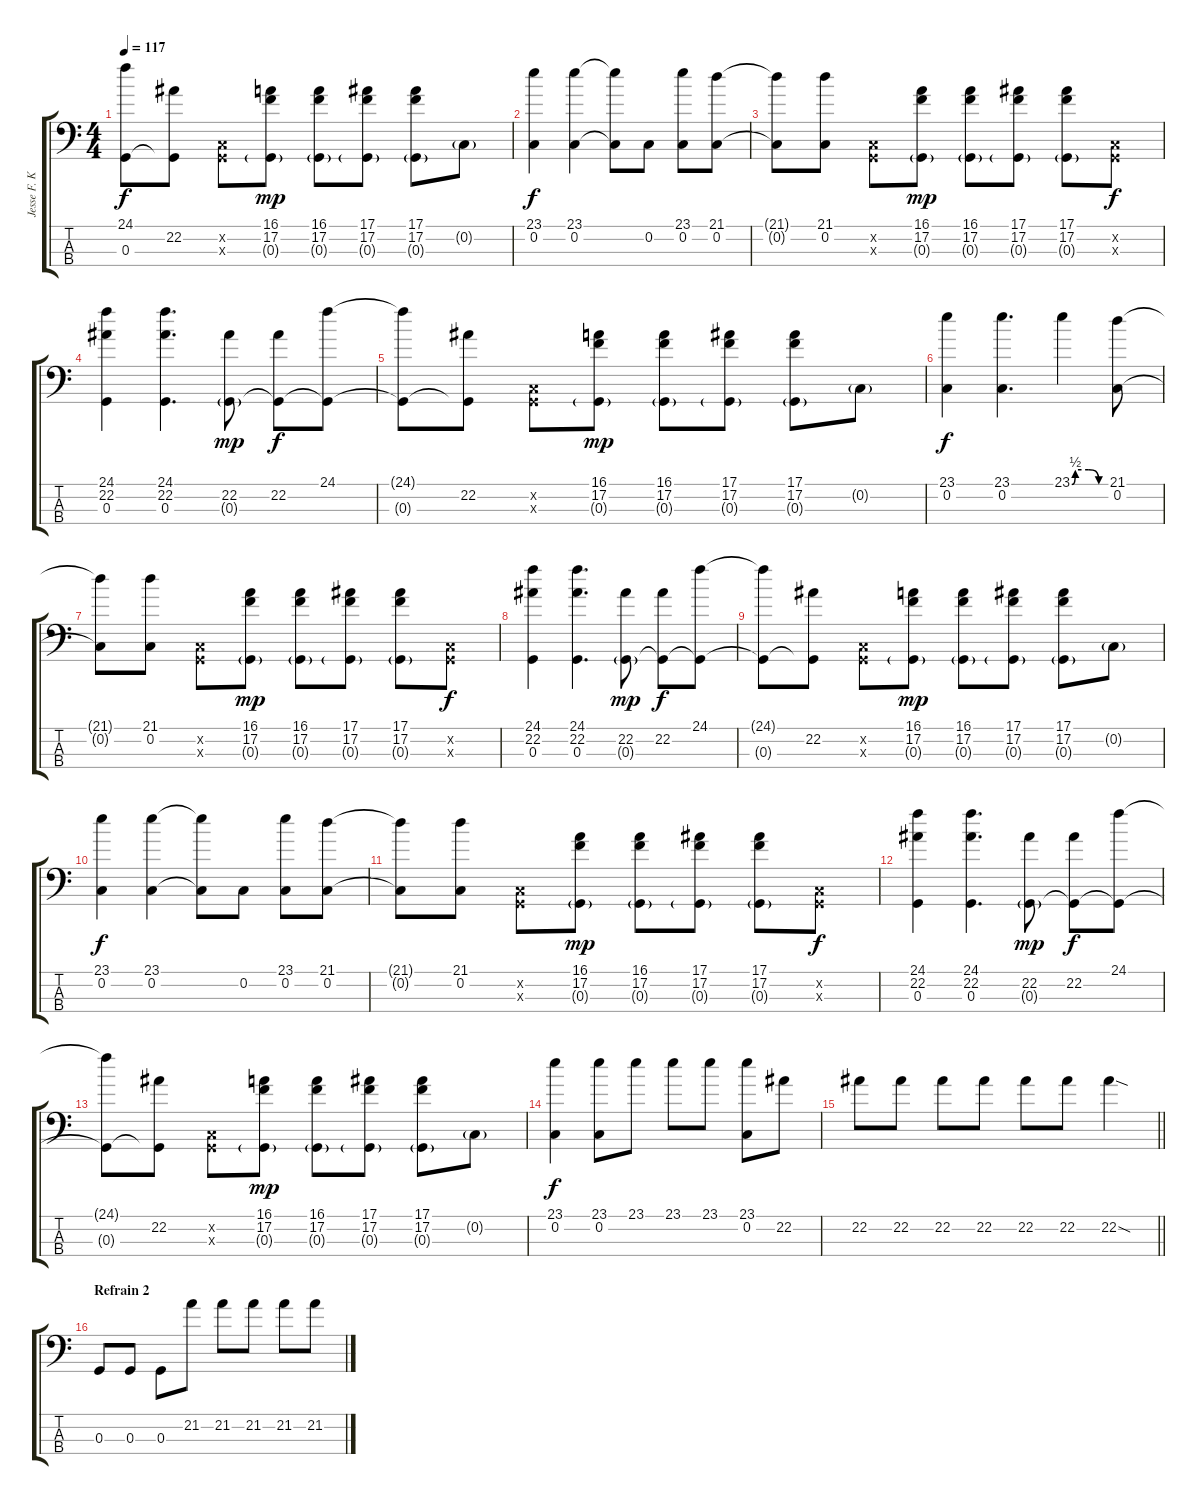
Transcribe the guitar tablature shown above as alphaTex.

\track ("Jesse F. Keeler" "Jesse F. K") {instrument overdrivenguitar}
\staff {score tabs}
\tuning (F2 C2 G1 D1) {hide}
\ts (4 4)
\tempo 117
\clef f4
\ks c
(24.1{t} 0.3{t}).8{dy f} (22.2 0.3{t}).8 (0.2{x} 0.3{x}).8 (16.1 17.2 0.3{g}).8{dy mp} (16.1 17.2 0.3{g}).8 (17.1 17.2 0.3{g}).8 (17.1 17.2 0.3{g}).8 0.2{g}.8 |
(23.1 0.2).4{dy f} (23.1 0.2).4 (23.1{t} 0.2{t}).8 0.2.8 (23.1 0.2).8 (21.1 0.2).8 |
(21.1{t} 0.2{t}).8 (21.1 0.2).8 (0.2{x} 0.3{x}).8 (16.1 17.2 0.3{g}).8{dy mp} (16.1 17.2 0.3{g}).8 (17.1 17.2 0.3{g}).8 (17.1 17.2 0.3{g}).8 (0.2{x} 0.3{x}).8{dy f} |
(24.1 22.2 0.3).4 (24.1 22.2 0.3).4{d} (22.2 0.3{g}).8{dy mp} (22.2 0.3{t}).8{dy f} (24.1 0.3{t}).8 |
(24.1{t} 0.3{t}).8 (22.2 0.3{t}).8 (0.2{x} 0.3{x}).8 (16.1 17.2 0.3{g}).8{dy mp} (16.1 17.2 0.3{g}).8 (17.1 17.2 0.3{g}).8 (17.1 17.2 0.3{g}).8 0.2{g}.8 |
(23.1 0.2).4{dy f} (23.1 0.2).4{d} 23.1{be (custom 0 0 6 2 30 2 48 0 60 0)}.4 (21.1 0.2).8 |
(21.1{t} 0.2{t}).8 (21.1 0.2).8 (0.2{x} 0.3{x}).8 (16.1 17.2 0.3{g}).8{dy mp} (16.1 17.2 0.3{g}).8 (17.1 17.2 0.3{g}).8 (17.1 17.2 0.3{g}).8 (0.2{x} 0.3{x}).8{dy f} |
(24.1 22.2 0.3).4 (24.1 22.2 0.3).4{d} (22.2 0.3{g}).8{dy mp} (22.2 0.3{t}).8{dy f} (24.1 0.3{t}).8 |
(24.1{t} 0.3{t}).8 (22.2 0.3{t}).8 (0.2{x} 0.3{x}).8 (16.1 17.2 0.3{g}).8{dy mp} (16.1 17.2 0.3{g}).8 (17.1 17.2 0.3{g}).8 (17.1 17.2 0.3{g}).8 0.2{g}.8 |
(23.1 0.2).4{dy f} (23.1 0.2).4 (23.1{t} 0.2{t}).8 0.2.8 (23.1 0.2).8 (21.1 0.2).8 |
(21.1{t} 0.2{t}).8 (21.1 0.2).8 (0.2{x} 0.3{x}).8 (16.1 17.2 0.3{g}).8{dy mp} (16.1 17.2 0.3{g}).8 (17.1 17.2 0.3{g}).8 (17.1 17.2 0.3{g}).8 (0.2{x} 0.3{x}).8{dy f} |
(24.1 22.2 0.3).4 (24.1 22.2 0.3).4{d} (22.2 0.3{g}).8{dy mp} (22.2 0.3{t}).8{dy f} (24.1 0.3{t}).8 |
(24.1{t} 0.3{t}).8 (22.2 0.3{t}).8 (0.2{x} 0.3{x}).8 (16.1 17.2 0.3{g}).8{dy mp} (16.1 17.2 0.3{g}).8 (17.1 17.2 0.3{g}).8 (17.1 17.2 0.3{g}).8 0.2{g}.8 |
(23.1 0.2).4{dy f} (23.1 0.2).8 23.1.8 23.1.8 23.1.8 (23.1 0.2).8 22.2.8 |
\barLineRight lightlight
22.2.8 22.2.8 22.2.8 22.2.8 22.2.8 22.2.8 22.2{sod}.4 |
\section ("" "Refrain 2")
0.3.8 0.3.8 0.3.8 21.2.8 21.2.8 21.2.8 21.2.8 21.2.8
